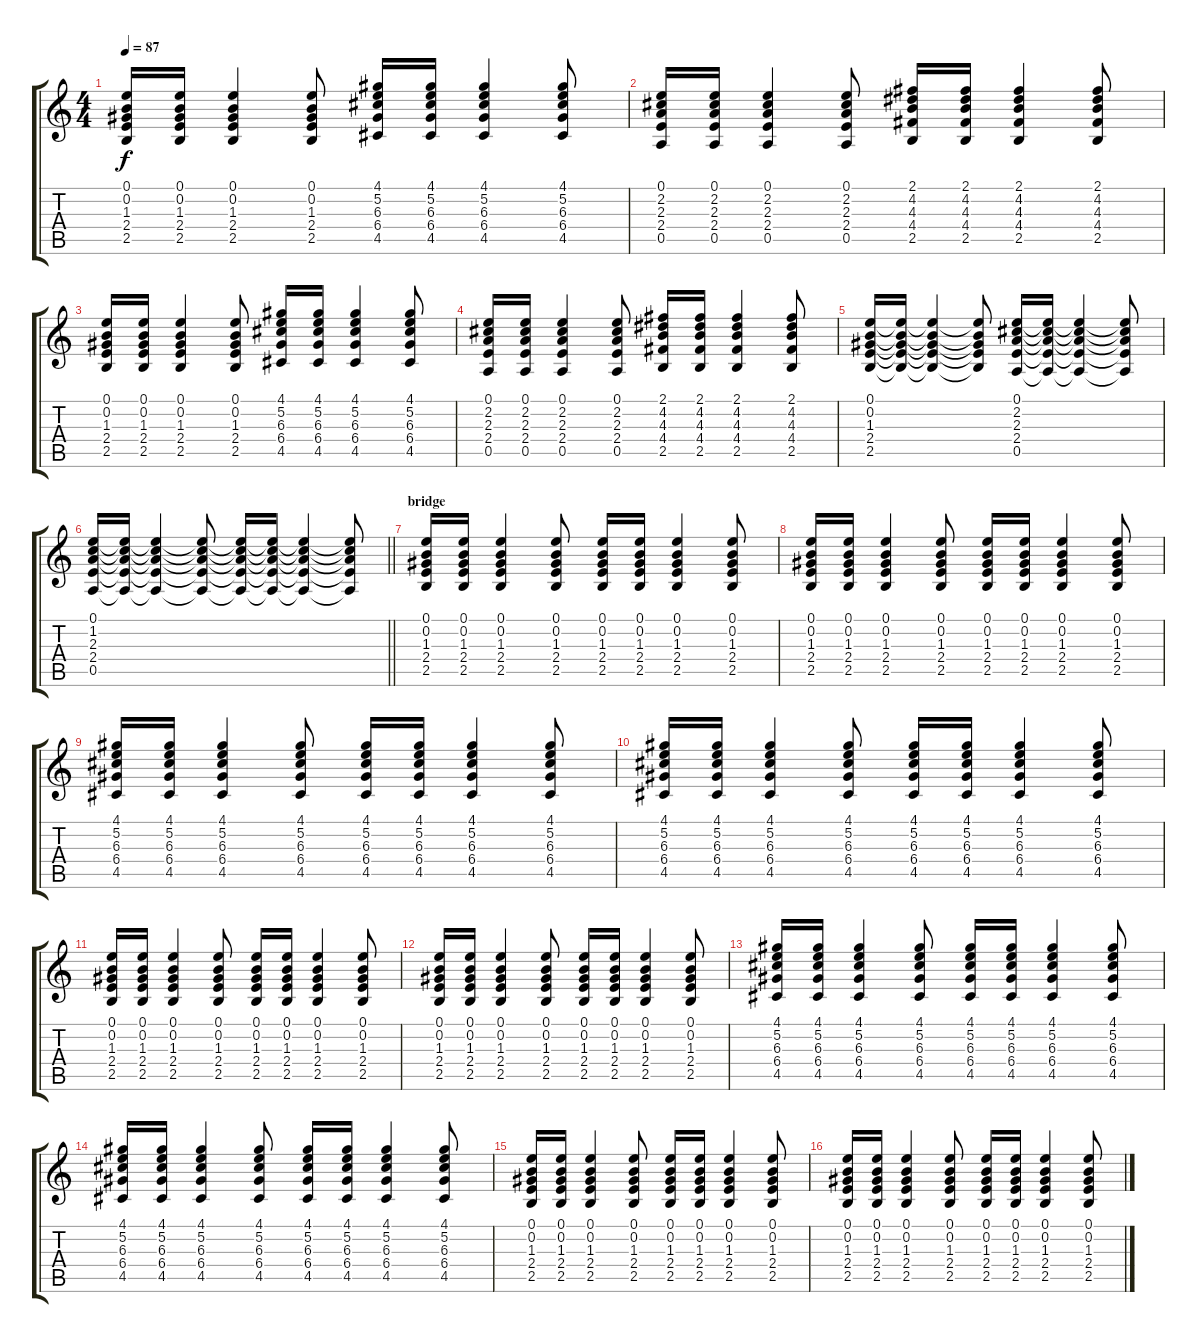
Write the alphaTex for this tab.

\track "" {instrument overdrivenguitar}
\staff {score tabs}
\tuning (E4 B3 G3 D3 A2 E2) {hide}
\ts (4 4)
\tempo 87
\clef g2
\ks c
(0.1 0.2 1.3 2.4 2.5).16{dy f} (0.1 0.2 1.3 2.4 2.5).16 (0.1 0.2 1.3 2.4 2.5).4 (0.1 0.2 1.3 2.4 2.5).8 (4.1 5.2 6.3 6.4 4.5).16 (4.1 5.2 6.3 6.4 4.5).16 (4.1 5.2 6.3 6.4 4.5).4 (4.1 5.2 6.3 6.4 4.5).8 |
(0.1 2.2 2.3 2.4 0.5).16 (0.1 2.2 2.3 2.4 0.5).16 (0.1 2.2 2.3 2.4 0.5).4 (0.1 2.2 2.3 2.4 0.5).8 (2.1 4.2 4.3 4.4 2.5).16 (2.1 4.2 4.3 4.4 2.5).16 (2.1 4.2 4.3 4.4 2.5).4 (2.1 4.2 4.3 4.4 2.5).8 |
(0.1 0.2 1.3 2.4 2.5).16 (0.1 0.2 1.3 2.4 2.5).16 (0.1 0.2 1.3 2.4 2.5).4 (0.1 0.2 1.3 2.4 2.5).8 (4.1 5.2 6.3 6.4 4.5).16 (4.1 5.2 6.3 6.4 4.5).16 (4.1 5.2 6.3 6.4 4.5).4 (4.1 5.2 6.3 6.4 4.5).8 |
(0.1 2.2 2.3 2.4 0.5).16 (0.1 2.2 2.3 2.4 0.5).16 (0.1 2.2 2.3 2.4 0.5).4 (0.1 2.2 2.3 2.4 0.5).8 (2.1 4.2 4.3 4.4 2.5).16 (2.1 4.2 4.3 4.4 2.5).16 (2.1 4.2 4.3 4.4 2.5).4 (2.1 4.2 4.3 4.4 2.5).8 |
(0.1 0.2 1.3 2.4 2.5).16 (0.1{t} 0.2{t} 1.3{t} 2.4{t} 2.5{t}).16 (0.1{t} 0.2{t} 1.3{t} 2.4{t} 2.5{t}).4 (0.1{t} 0.2{t} 1.3{t} 2.4{t} 2.5{t}).8 (0.1 2.2 2.3 2.4 0.5).16 (0.1{t} 2.2{t} 2.3{t} 2.4{t} 0.5{t}).16 (0.1{t} 2.2{t} 2.3{t} 2.4{t} 0.5{t}).4 (0.1{t} 2.2{t} 2.3{t} 2.4{t} 0.5{t}).8 |
\barLineRight lightlight
(0.1 1.2 2.3 2.4 0.5).16 (0.1{t} 1.2{t} 2.3{t} 2.4{t} 0.5{t}).16 (0.1{t} 1.2{t} 2.3{t} 2.4{t} 0.5{t}).4 (0.1{t} 1.2{t} 2.3{t} 2.4{t} 0.5{t}).8 (0.1{t} 1.2{t} 2.3{t} 2.4{t} 0.5{t}).16 (0.1{t} 1.2{t} 2.3{t} 2.4{t} 0.5{t}).16 (0.1{t} 1.2{t} 2.3{t} 2.4{t} 0.5{t}).4 (0.1{t} 1.2{t} 2.3{t} 2.4{t} 0.5{t}).8 |
\section ("" "bridge")
(0.1 0.2 1.3 2.4 2.5).16 (0.1 0.2 1.3 2.4 2.5).16 (0.1 0.2 1.3 2.4 2.5).4 (0.1 0.2 1.3 2.4 2.5).8 (0.1 0.2 1.3 2.4 2.5).16 (0.1 0.2 1.3 2.4 2.5).16 (0.1 0.2 1.3 2.4 2.5).4 (0.1 0.2 1.3 2.4 2.5).8 |
(0.1 0.2 1.3 2.4 2.5).16 (0.1 0.2 1.3 2.4 2.5).16 (0.1 0.2 1.3 2.4 2.5).4 (0.1 0.2 1.3 2.4 2.5).8 (0.1 0.2 1.3 2.4 2.5).16 (0.1 0.2 1.3 2.4 2.5).16 (0.1 0.2 1.3 2.4 2.5).4 (0.1 0.2 1.3 2.4 2.5).8 |
(4.1 5.2 6.3 6.4 4.5).16 (4.1 5.2 6.3 6.4 4.5).16 (4.1 5.2 6.3 6.4 4.5).4 (4.1 5.2 6.3 6.4 4.5).8 (4.1 5.2 6.3 6.4 4.5).16 (4.1 5.2 6.3 6.4 4.5).16 (4.1 5.2 6.3 6.4 4.5).4 (4.1 5.2 6.3 6.4 4.5).8 |
(4.1 5.2 6.3 6.4 4.5).16 (4.1 5.2 6.3 6.4 4.5).16 (4.1 5.2 6.3 6.4 4.5).4 (4.1 5.2 6.3 6.4 4.5).8 (4.1 5.2 6.3 6.4 4.5).16 (4.1 5.2 6.3 6.4 4.5).16 (4.1 5.2 6.3 6.4 4.5).4 (4.1 5.2 6.3 6.4 4.5).8 |
(0.1 0.2 1.3 2.4 2.5).16 (0.1 0.2 1.3 2.4 2.5).16 (0.1 0.2 1.3 2.4 2.5).4 (0.1 0.2 1.3 2.4 2.5).8 (0.1 0.2 1.3 2.4 2.5).16 (0.1 0.2 1.3 2.4 2.5).16 (0.1 0.2 1.3 2.4 2.5).4 (0.1 0.2 1.3 2.4 2.5).8 |
(0.1 0.2 1.3 2.4 2.5).16 (0.1 0.2 1.3 2.4 2.5).16 (0.1 0.2 1.3 2.4 2.5).4 (0.1 0.2 1.3 2.4 2.5).8 (0.1 0.2 1.3 2.4 2.5).16 (0.1 0.2 1.3 2.4 2.5).16 (0.1 0.2 1.3 2.4 2.5).4 (0.1 0.2 1.3 2.4 2.5).8 |
(4.1 5.2 6.3 6.4 4.5).16 (4.1 5.2 6.3 6.4 4.5).16 (4.1 5.2 6.3 6.4 4.5).4 (4.1 5.2 6.3 6.4 4.5).8 (4.1 5.2 6.3 6.4 4.5).16 (4.1 5.2 6.3 6.4 4.5).16 (4.1 5.2 6.3 6.4 4.5).4 (4.1 5.2 6.3 6.4 4.5).8 |
(4.1 5.2 6.3 6.4 4.5).16 (4.1 5.2 6.3 6.4 4.5).16 (4.1 5.2 6.3 6.4 4.5).4 (4.1 5.2 6.3 6.4 4.5).8 (4.1 5.2 6.3 6.4 4.5).16 (4.1 5.2 6.3 6.4 4.5).16 (4.1 5.2 6.3 6.4 4.5).4 (4.1 5.2 6.3 6.4 4.5).8 |
(0.1 0.2 1.3 2.4 2.5).16 (0.1 0.2 1.3 2.4 2.5).16 (0.1 0.2 1.3 2.4 2.5).4 (0.1 0.2 1.3 2.4 2.5).8 (0.1 0.2 1.3 2.4 2.5).16 (0.1 0.2 1.3 2.4 2.5).16 (0.1 0.2 1.3 2.4 2.5).4 (0.1 0.2 1.3 2.4 2.5).8 |
(0.1 0.2 1.3 2.4 2.5).16 (0.1 0.2 1.3 2.4 2.5).16 (0.1 0.2 1.3 2.4 2.5).4 (0.1 0.2 1.3 2.4 2.5).8 (0.1 0.2 1.3 2.4 2.5).16 (0.1 0.2 1.3 2.4 2.5).16 (0.1 0.2 1.3 2.4 2.5).4 (0.1 0.2 1.3 2.4 2.5).8
